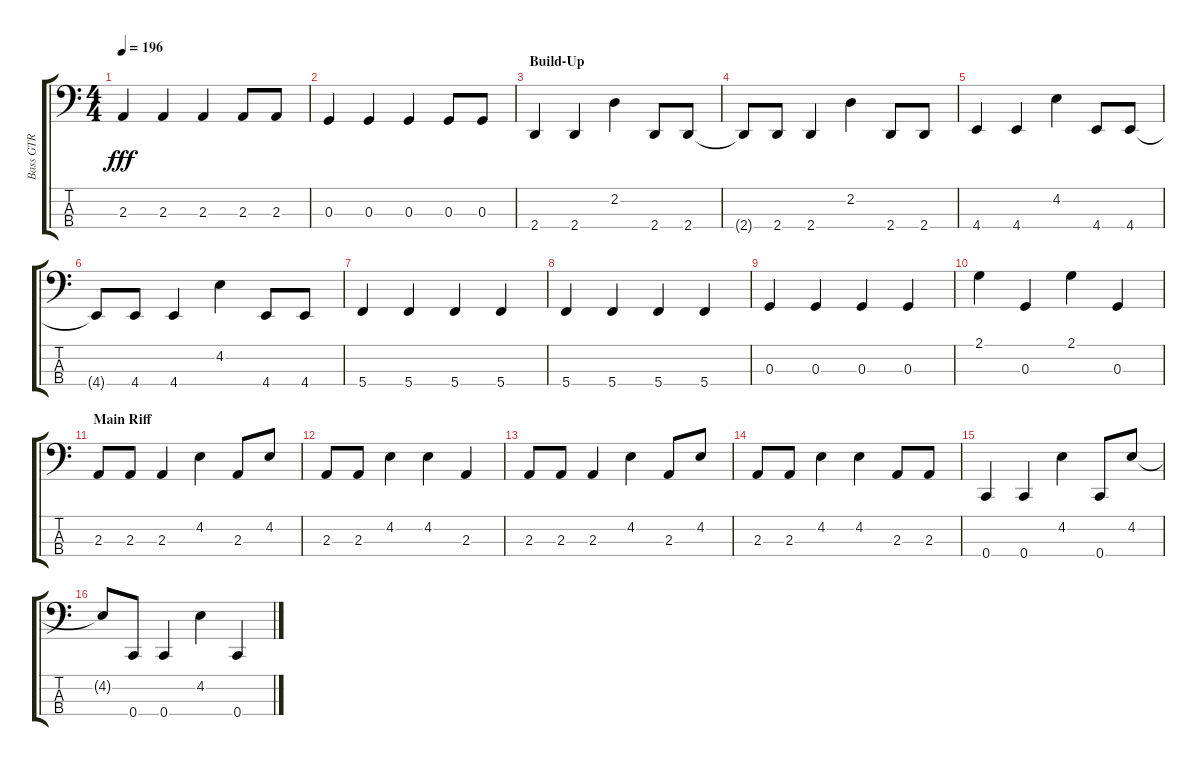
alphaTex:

\track ("Bass GTR" "Bass GTR") {instrument electricbassfinger}
\staff {score tabs}
\tuning (F2 C2 G1 C1) {hide}
\ts (4 4)
\tempo 196
\clef f4
\ks aminor
2.3.4{dy fff} 2.3.4 2.3.4 2.3.8 2.3.8 |
0.3.4 0.3.4 0.3.4 0.3.8 0.3.8 |
\section ("" "Build-Up")
2.4.4 2.4.4 2.2.4 2.4.8 2.4.8 |
2.4{t}.8 2.4.8 2.4.4 2.2.4 2.4.8 2.4.8 |
4.4.4 4.4.4 4.2.4 4.4.8 4.4.8 |
4.4{t}.8 4.4.8 4.4.4 4.2.4 4.4.8 4.4.8 |
5.4.4 5.4.4 5.4.4 5.4.4 |
5.4.4 5.4.4 5.4.4 5.4.4 |
0.3.4 0.3.4 0.3.4 0.3.4 |
2.1.4 0.3.4 2.1.4 0.3.4 |
\section ("" "Main Riff")
2.3.8 2.3.8 2.3.4 4.2.4 2.3.8 4.2.8 |
2.3.8 2.3.8 4.2.4 4.2.4 2.3.4 |
2.3.8 2.3.8 2.3.4 4.2.4 2.3.8 4.2.8 |
2.3.8 2.3.8 4.2.4 4.2.4 2.3.8 2.3.8 |
0.4.4 0.4.4 4.2.4 0.4.8 4.2.8 |
4.2{t}.8 0.4.8 0.4.4 4.2.4 0.4.4
